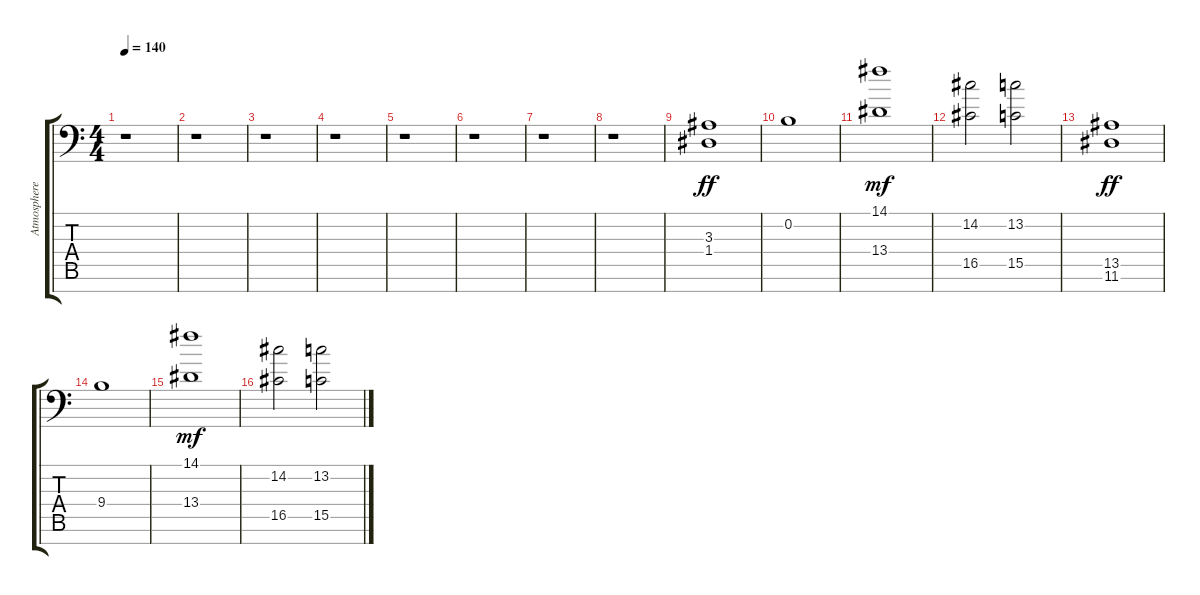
\track ("Atmosphere " "Atmosphere") {instrument synthstrings1}
\staff {score tabs}
\tuning (E4 B3 G3 D3 A2 E2 C-1) {hide}
\ts (4 4)
\tempo 140
\clef f4
\ks c
r.1{dy ff} |
r.1 |
r.1 |
r.1 |
r.1 |
r.1 |
r.1 |
r.1 |
(3.3 1.4).1 |
0.2.1 |
(14.1 13.4).1{dy mf} |
(14.2 16.5).2 (13.2 15.5).2 |
(13.5 11.6).1{dy ff} |
9.4.1 |
(14.1 13.4).1{dy mf} |
(14.2 16.5).2 (13.2 15.5).2
